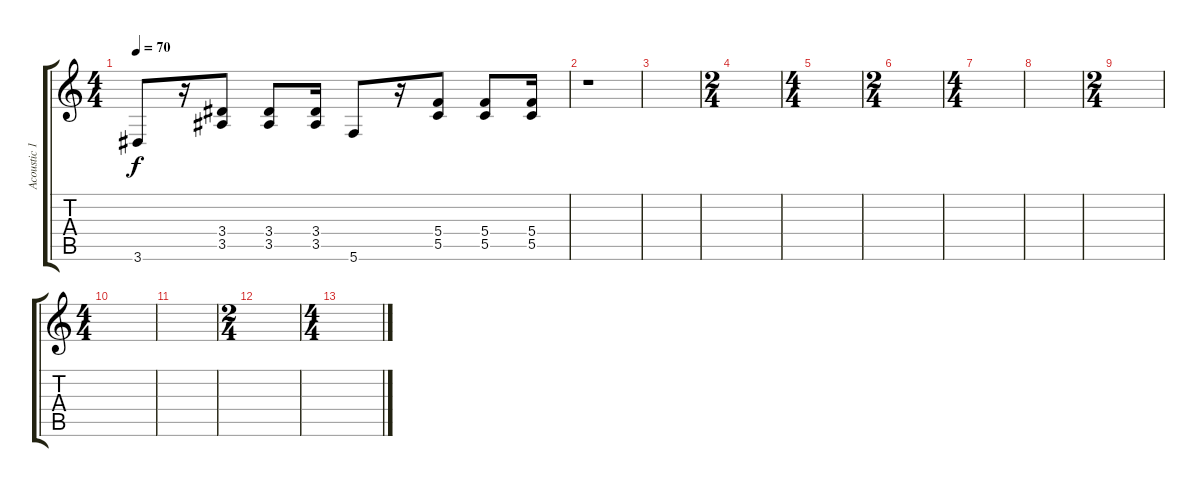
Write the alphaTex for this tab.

\track ("Acoustic 1" "Acoustic 1") {instrument acousticguitarsteel}
\staff {score tabs}
\tuning (D4 A3 F3 C3 G2 C2) {hide}
\ts (4 4)
\tempo 70
\clef g2
\ks c
3.6.8{dy f} r.16 (3.4 3.5).8 (3.4 3.5).8 (3.4 3.5).16 5.6.8 r.16 (5.4 5.5).8 (5.4 5.5).8 (5.4 5.5).16 |
r.1 |
|
\ts (2 4)
|
\ts (4 4)
|
\ts (2 4)
|
\ts (4 4)
|
|
\ts (2 4)
|
\ts (4 4)
|
|
\ts (2 4)
|
\ts (4 4)
